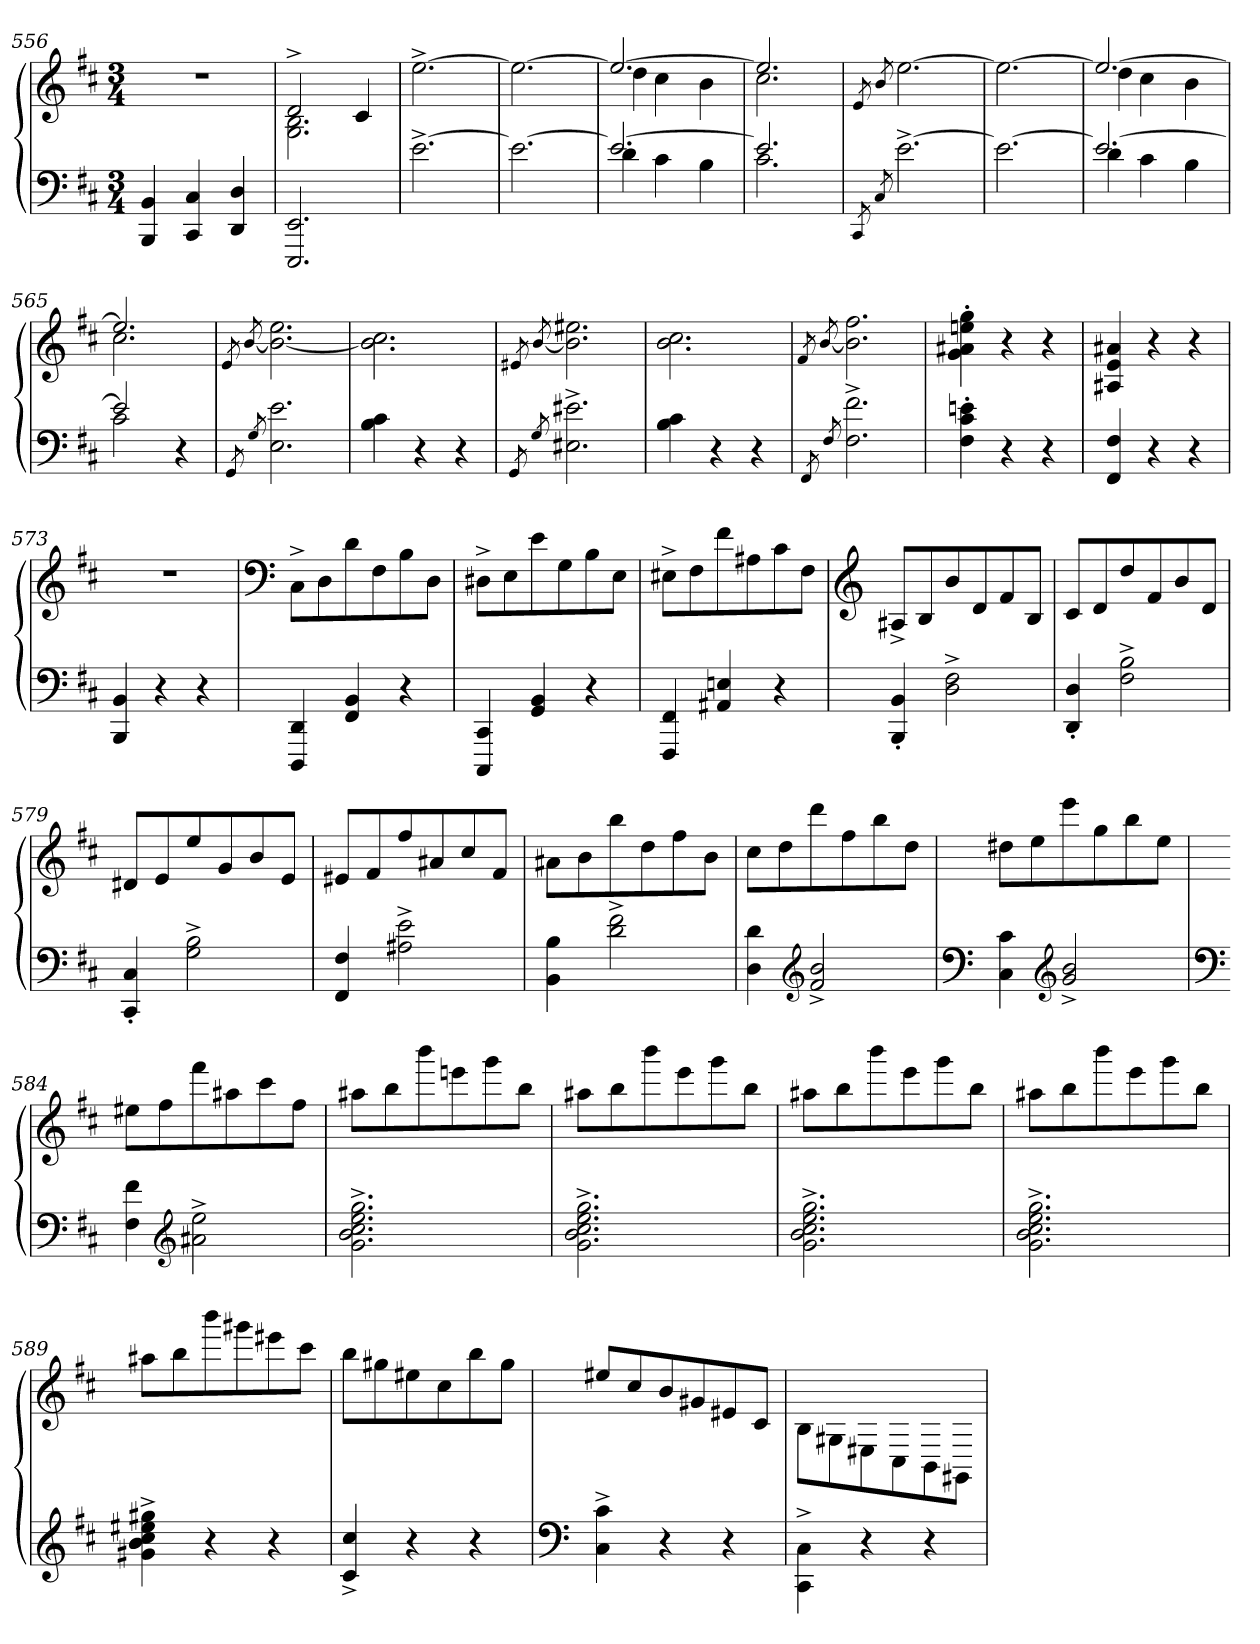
**kern	**kern
*part2	*part1
*staff2	*staff1
*clefF4	*clefG2
*k[f#c#]	*k[f#c#]
*M3/4	*M3/4
=556	=556
4BBB/ 4BB/	2.r
4CC#/ 4C#/	.
4DD/ 4D/	.
=557	=557
*	*^
2.EEE/ 2.EE/	2d^>/	2.G\ 2.B\
.	4c#/	.
*	*v	*v
=558	=558
[2.e^>\	[2.ee^>\
=559	=559
2.e\_	2.ee\_
=560	=560
*^	*^
2.e/_	4d\	2.ee/_	4dd\
.	4c#\	.	4cc#\
.	4B\	.	4b\
=561	=561	=561	=561
2.e/]	2.c#\	2.ee/]	2.cc#\
*v	*v	*	*
*	*v	*v
=562	=562
8qCC#/	8qe/
8qC#/	8qb/
[2.e^>\	[2.ee\
=563	=563
2.e\_	2.ee\_
=564	=564
*^	*^
2.e/_	4d\	2.ee/_	4dd\
.	4c#\	.	4cc#\
.	4B\	.	4b\
=565	=565	=565	=565
2e/]	2c#\	2.ee/]	2.cc#\
4r	4ryy	.	.
*v	*v	*	*
*	*v	*v
=566	=566
8qGG/	8qe/
8qG/	[8qb/
2.E\ 2.e\	2.b\_ 2.ee\
=567	=567
4B\ 4c#\	2.b\] 2.cc#\
4r	.
4r	.
=568	=568
8qGG/	8qe#X/
8qG/	[8qb/
2.E#X\^> 2.e#X\^>	2.b\] 2.ee#\
=569	=569
4B\ 4c#\	2.b\ 2.cc#\
4r	.
4r	.
=570	=570
8qFF#/	8qf#/
8qF#/	[8qb/
2.F#\^> 2.f#\^>	2.b\] 2.ff#\
=571	=571
4F#\'> 4c#\'> 4en\'>	4g\'> 4a#X\'> 4een\'> 4gg\'>
4r	4r
4r	4r
=572	=572
4FF#/ 4F#/	4A#X/ 4e/ 4a#X/
4r	4r
4r	4r
=573	=573
4BBB/ 4BB/	2.r
4r	.
4r	.
=574	=574
*	*clefF4
4DDD/ 4DD/	8C#^>\L
.	8D\
4FF#/ 4BB/	8d\
.	8F#\
4r	8B\
.	8D\J
=575	=575
4CCC#/ 4CC#/	8D#X^>\L
.	8E\
4GG/ 4BB/	8e\
.	8G\
4r	8B\
.	8E\J
=576	=576
4FFF#/ 4FF#/	8E#X^>\L
.	8F#\
4AA#X/ 4En/	8f#\
.	8A#X\
4r	8c#\
.	8F#\J
=577	=577
*	*clefG2
4BBB/'> 4BB/'>	8A#X^>/L
.	8B/
2D\^> 2F#\^>	8b/
.	8d/
.	8f#/
.	8B/J
=578	=578
4DD/'> 4D/'>	8c#/L
.	8d/
2F#\^> 2B\^>	8dd/
.	8f#/
.	8b/
.	8d/J
=579	=579
4CC#/'> 4C#/'>	8d#X/L
.	8e/
2G\^> 2B\^>	8ee/
.	8g/
.	8b/
.	8e/J
=580	=580
4FF#/ 4F#/	8e#X/L
.	8f#/
2A#X\^> 2e\^>	8ff#/
.	8a#X/
.	8cc#/
.	8f#/J
=581	=581
4BB\ 4B\	8a#X\L
.	8b\
2d\^> 2f#\^>	8bb\
.	8dd\
.	8ff#\
.	8b\J
=582	=582
4D\ 4d\	8cc#\L
.	8dd\
*clefG2	*
2f#/^> 2b/^>	8ddd\
.	8ff#\
.	8bb\
.	8dd\J
=583	=583
*clefF4	*
4C#\ 4c#\	8dd#X\L
.	8ee\
*clefG2	*
2g/^> 2b/^>	8eee\
.	8gg\
.	8bb\
.	8ee\J
=584	=584
*clefF4	*
4F#\ 4f#\	8ee#X\L
.	8ff#\
*clefG2	*
2a#X\^> 2ee\^>	8fff#\
.	8aa#X\
.	8ccc#\
.	8ff#\J
=585	=585
2.g\^> 2.b\^> 2.cc#\^> 2.ee\^> 2.gg\^>	8aa#X\L
.	8bb\
.	8bbb\
.	8eeen\
.	8ggg\
.	8bb\J
=586	=586
2.g\^> 2.b\^> 2.cc#\^> 2.ee\^> 2.gg\^>	8aa#X\L
.	8bb\
.	8bbb\
.	8eee\
.	8ggg\
.	8bb\J
=587	=587
2.g\^> 2.b\^> 2.cc#\^> 2.ee\^> 2.gg\^>	8aa#X\L
.	8bb\
.	8bbb\
.	8eee\
.	8ggg\
.	8bb\J
=588	=588
2.g\^> 2.b\^> 2.cc#\^> 2.ee\^> 2.gg\^>	8aa#X\L
.	8bb\
.	8bbb\
.	8eee\
.	8ggg\
.	8bb\J
=589	=589
4g#X\^> 4b\^> 4cc#\^> 4ee#X\^> 4gg#X\^>	8aa#X\L
.	8bb\
4r	8bbb\
.	8ggg#X\
4r	8eee#X\
.	8ccc#\J
=590	=590
4c#/^> 4cc#/^>	8bb\L
.	8gg#X\
4r	8ee#X\
.	8cc#\
4r	8bb\
.	8gg#\J
=591	=591
*clefF4	*
4C#\^> 4c#\^>	8ee#X/L
.	8cc#/
4r	8b/
.	8g#X/
4r	8e#/
.	8c#/J
=592	=592
4CC#\^> 4C#\^>	8B\L
.	8G#X\
4r	8E#X\
.	8C#\
4r	8BB\
.	8GG#\J
=	=
*-	*-
